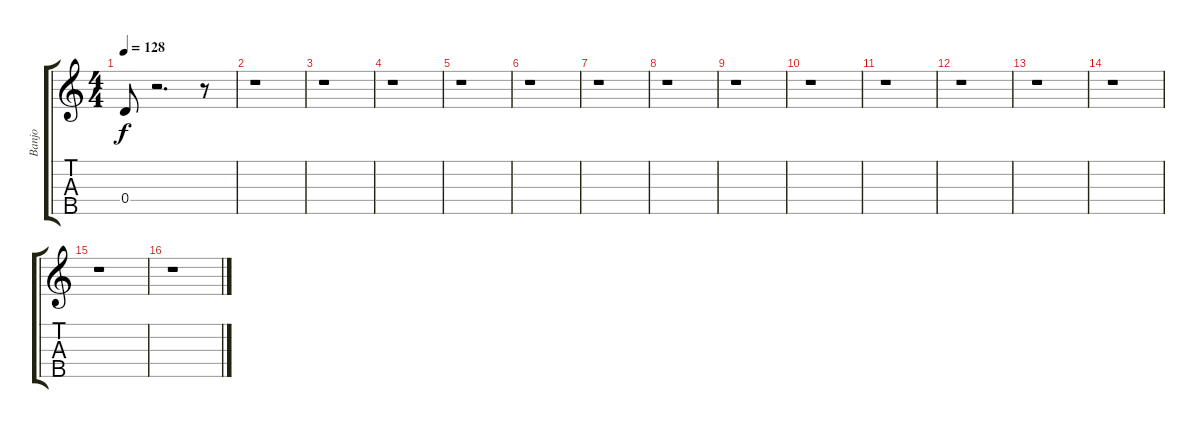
\track ("Banjo" "Banjo") {instrument banjo}
\staff {score tabs}
\tuning (D4 B3 G3 D3 G4) {hide}
\displaytranspose 12
\ts (4 4)
\tempo 128
\clef g2
\ks c
0.4.8{dy f} r.2{d} r.8 |
r.1 |
r.1 |
r.1 |
r.1 |
r.1 |
r.1 |
r.1 |
r.1 |
r.1 |
r.1 |
r.1 |
r.1 |
r.1 |
r.1 |
r.1
